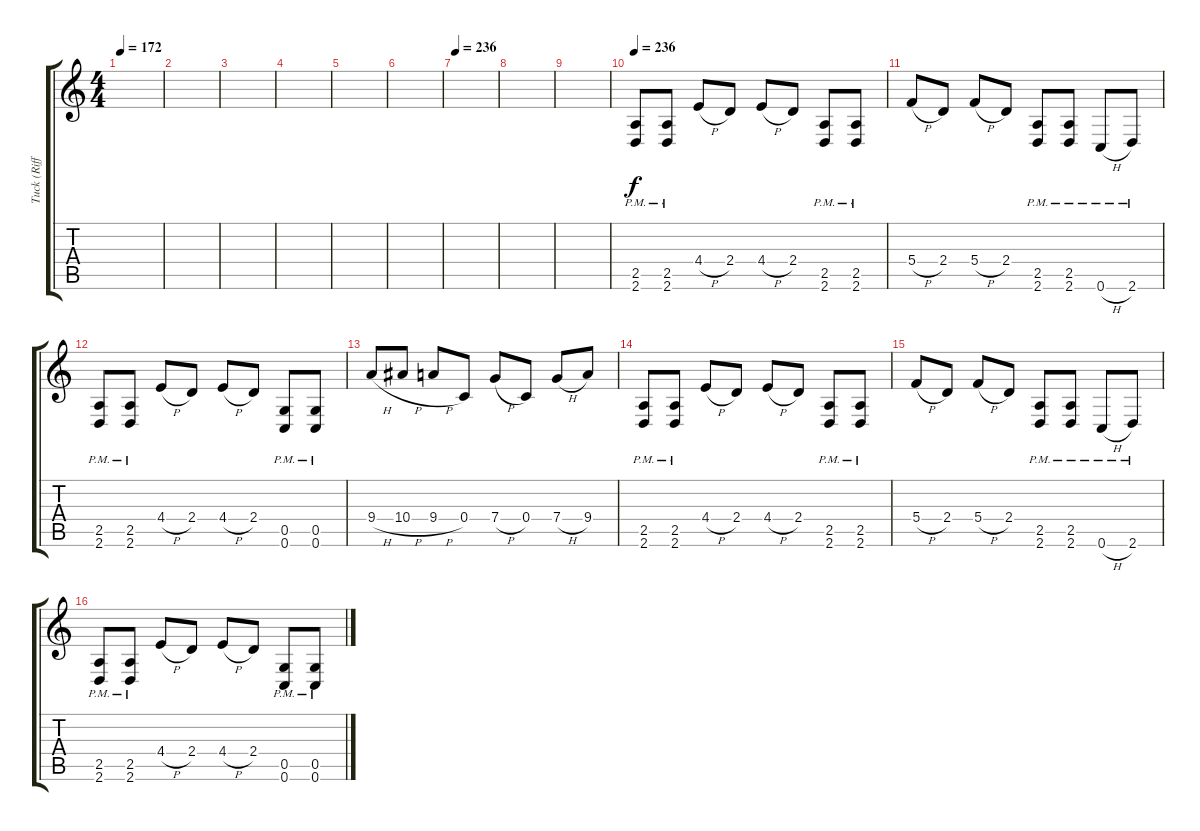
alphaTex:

\track ("Tuck (Riff)" "Tuck (Riff") {instrument distortionguitar}
\staff {score tabs}
\tuning (D4 A3 F3 C3 G2 C2) {hide}
\ts (4 4)
\tempo 172
\clef g2
\ks c
|
|
|
|
|
|
\tempo 236
|
|
|
\tempo 236
(2.5{pm} 2.6{pm}).8 (2.5{pm} 2.6{pm}).8 4.4{h}.8 2.4.8 4.4{h}.8 2.4.8 (2.5{pm} 2.6{pm}).8 (2.5{pm} 2.6{pm}).8 |
5.4{h}.8 2.4.8 5.4{h}.8 2.4.8 (2.5{pm} 2.6{pm}).8 (2.5{pm} 2.6{pm}).8 0.6{h pm}.8 2.6{pm}.8 |
(2.5{pm} 2.6{pm}).8 (2.5{pm} 2.6{pm}).8 4.4{h}.8 2.4.8 4.4{h}.8 2.4.8 (0.5{pm} 0.6{pm}).8 (0.5{pm} 0.6{pm}).8 |
9.4{h}.8 10.4{h}.8 9.4{h}.8 0.4.8 7.4{h}.8 0.4.8 7.4{h}.8 9.4.8 |
(2.5{pm} 2.6{pm}).8 (2.5{pm} 2.6{pm}).8 4.4{h}.8 2.4.8 4.4{h}.8 2.4.8 (2.5{pm} 2.6{pm}).8 (2.5{pm} 2.6{pm}).8 |
5.4{h}.8 2.4.8 5.4{h}.8 2.4.8 (2.5{pm} 2.6{pm}).8 (2.5 2.6{pm}).8 0.6{h pm}.8 2.6{pm}.8 |
(2.5{pm} 2.6{pm}).8 (2.5{pm} 2.6{pm}).8 4.4{h}.8 2.4.8 4.4{h}.8 2.4.8 (0.5{pm} 0.6{pm}).8 (0.5{pm} 0.6{pm}).8
